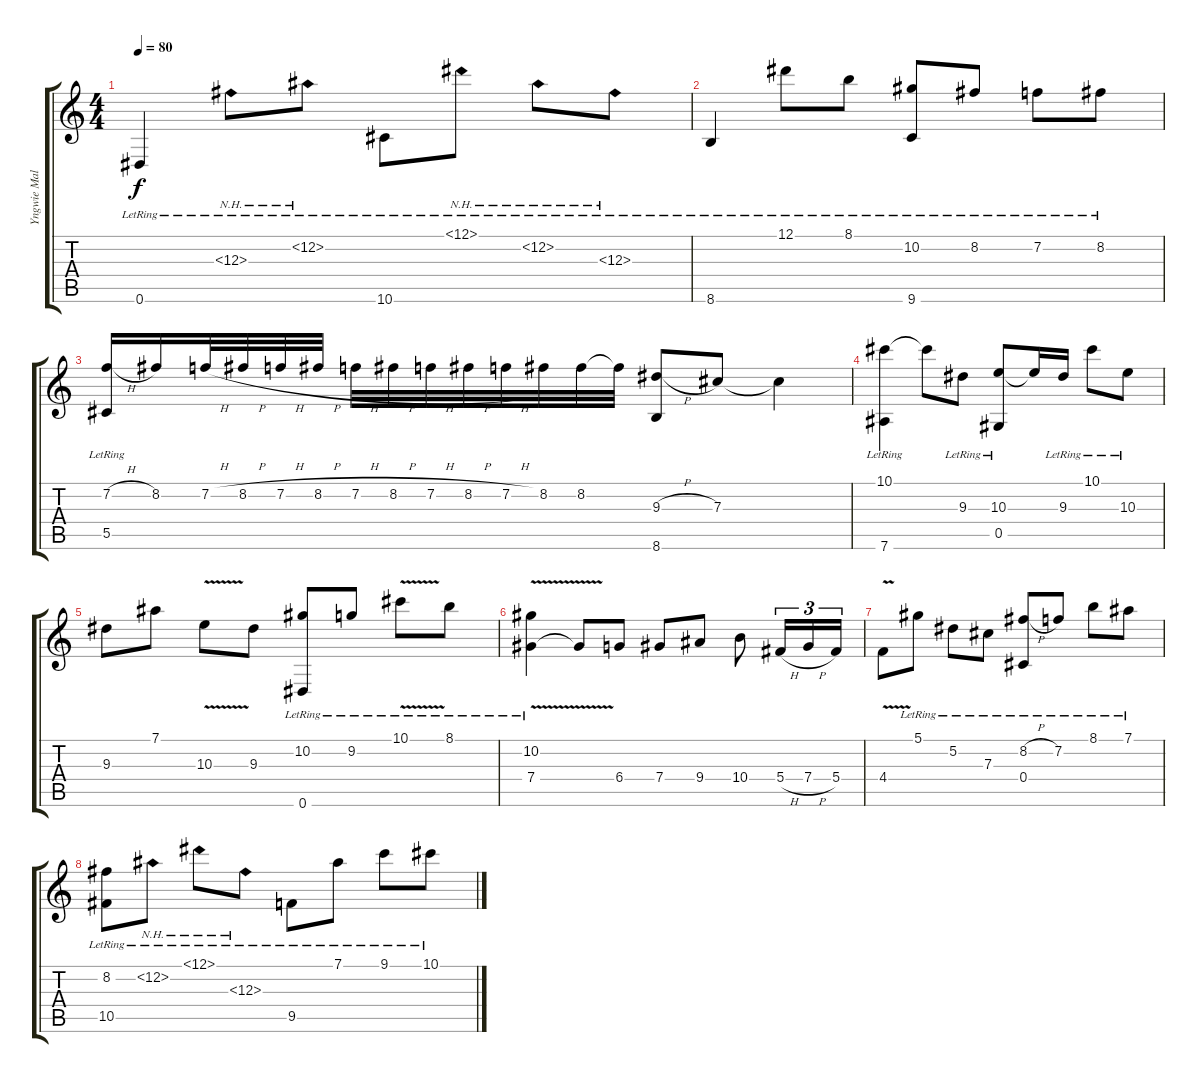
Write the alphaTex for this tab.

\track ("Yngwie Malmsteen" "Yngwie Mal") {instrument acousticguitarnylon}
\staff {score tabs}
\tuning (Eb4 Bb3 Gb3 Db3 Ab2 Eb2) {hide}
\ts (4 4)
\tempo 80
\clef g2
\ks c
0.6{lr}.4{dy f} 12.3{nh lr}.8 12.2{nh lr}.8 10.6{lr}.8 12.1{nh lr}.8 12.2{nh lr}.8 12.3{nh lr}.8 |
8.6{lr}.4 12.1{lr}.8 8.1{lr}.8 (10.2{lr} 9.6{lr}).8 8.2{lr}.8 7.2{lr}.8 8.2{lr}.8 |
(7.2{h} 5.5{lr}).16 8.2.16 7.2{h}.32 8.2{h}.32 7.2{h}.32 8.2{h}.32 7.2{h}.32 8.2{h}.32 7.2{h}.32 8.2{h}.32 7.2{h}.32 8.2.32 8.2.32 8.2{t}.32 (9.3{h} 8.6).8 7.3.8 7.3{t}.4 |
(10.1{lr} 7.6{lr}).4 10.1{t}.8 9.3{lr}.8 (10.3{lr} 0.5{lr}).8 10.3{t}.16 9.3{lr}.16 10.1{lr}.8 10.3{lr}.8 |
9.3.8 7.1.8 10.3{v}.8 9.3.8 (10.2{lr} 0.6{lr}).8 9.2{lr}.8 10.1{v lr}.8 8.1{lr}.8 |
(10.2{lr} 7.4{v lr}).4 7.4{t}.8 6.4.8 7.4.8 9.4.8 10.4.8 5.4{h}.16{tu (3 2)} 7.4{h}.16{tu (3 2)} 5.4.16{tu (3 2)} |
4.4{v}.8 5.1{lr}.8 5.2{lr}.8 7.3{lr}.8 (8.2{h} 0.4{lr}).8 7.2{lr}.8 8.1{lr}.8 7.1{lr}.8 |
(8.2{lr} 10.5{lr}).8 12.2{nh lr}.8 12.1{nh lr}.8 12.3{nh lr}.8 9.5{lr}.8 7.1{lr}.8 9.1{lr}.8 10.1{lr}.8
